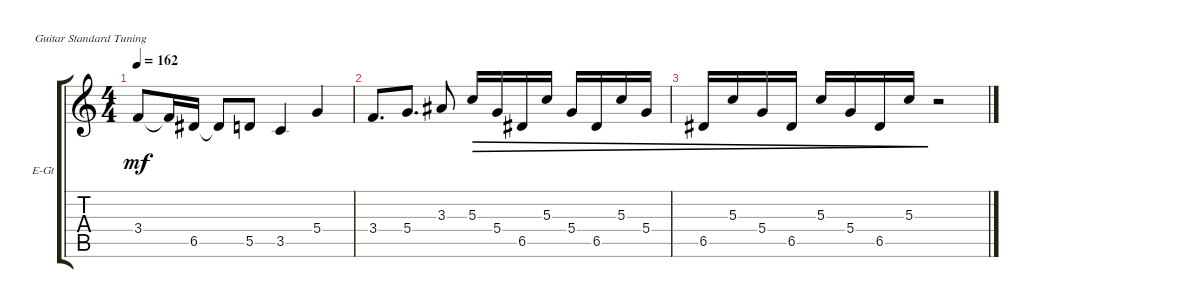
\defaultSystemsLayout 4
\bracketExtendMode groupsimilarinstruments
\firstSystemTrackNameOrientation horizontal
\otherSystemsTrackNameOrientation horizontal
\track ("Electric Guitar" "E-Gt") {instrument distortionguitar}
\staff {score tabs}
\tuning (E4 B3 G3 D3 A2 E2)
\ts (4 4)
\tempo 162
\clef g2
\scale
0.333333
\ks c
3.4.8{dy mf} 3.4{t}.16 6.5.16 6.5{t}.8 5.5.8 3.5.4 5.4.4 |
3.4.8{d} 5.4.8{d} 3.3.8 5.3.16{dec} 5.4.16{dec} 6.5.16{dec} 5.3.16{dec} 5.4.16{dec} 6.5.16{dec} 5.3.16{dec} 5.4.16{dec} |
6.5.16{dec} 5.3.16{dec} 5.4.16{dec} 6.5.16{dec} 5.3.16{dec} 5.4.16{dec} 6.5.16{dec} 5.3.16{dec} r.2
